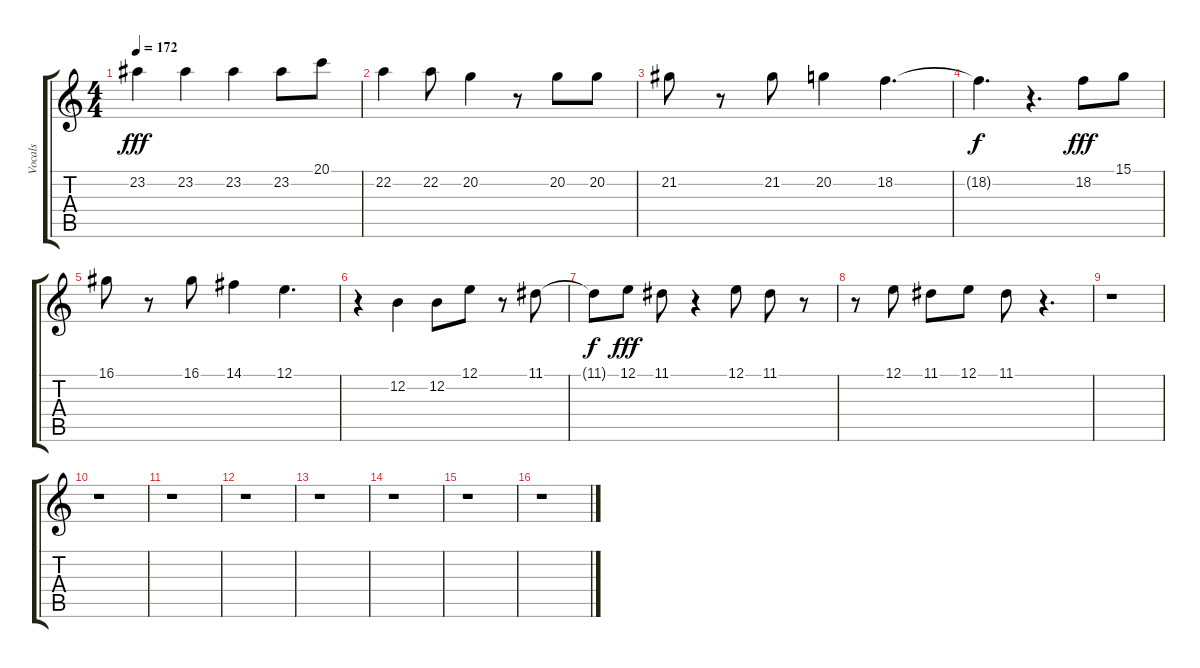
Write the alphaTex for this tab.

\track ("Vocals" "Vocals") {instrument lead1square}
\staff {score tabs}
\tuning (E4 B3 G3 D3 A2 E2) {hide}
\ts (4 4)
\tempo 172
\clef g2
\ks c
23.2.4{dy fff} 23.2.4 23.2.4 23.2.8 20.1.8 |
22.2.4 22.2.8 20.2.4 r.8 20.2.8 20.2.8 |
21.2.8 r.8 21.2.8 20.2.4 18.2.4{d} |
18.2{t}.4{d dy f} r.4{d} 18.2.8{dy fff} 15.1.8 |
16.1.8 r.8 16.1.8 14.1.4 12.1.4{d} |
r.4 12.2.4 12.2.8 12.1.8 r.8 11.1.8 |
11.1{t}.8{dy f} 12.1.8{dy fff} 11.1.8 r.4 12.1.8 11.1.8 r.8 |
r.8 12.1.8 11.1.8 12.1.8 11.1.8 r.4{d} |
r.1 |
r.1 |
r.1 |
r.1 |
r.1 |
r.1 |
r.1 |
r.1
